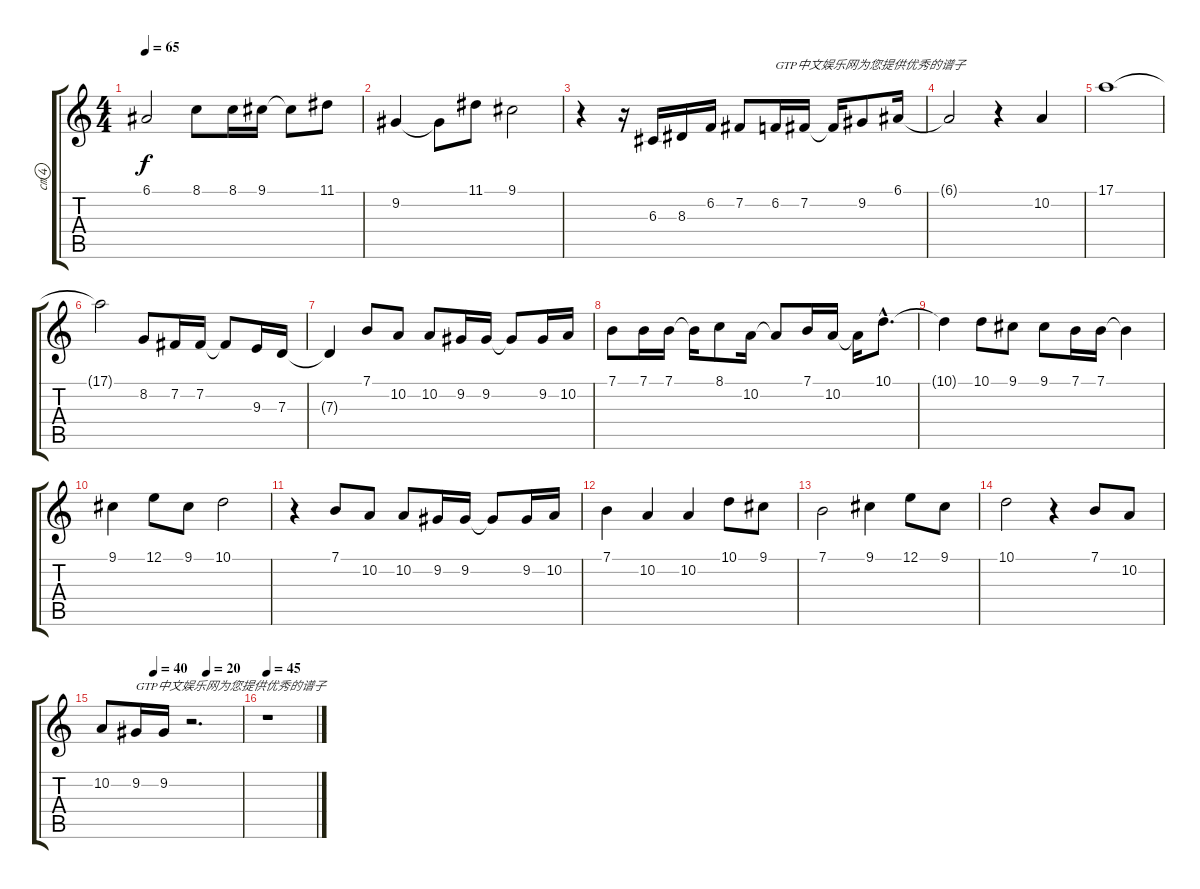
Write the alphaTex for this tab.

\track ("㎝" "㎝") {instrument stringensemble1}
\staff {score tabs}
\tuning (E4 B3 G3 D3 A2 E2) {hide}
\ts (4 4)
\tempo 65
\clef g2
\ks c
6.1.2{dy f} 8.1.8 8.1.16 9.1.16 9.1{t}.8 11.1.8 |
9.2.4 9.2{t}.8 11.1.8 9.1.2 |
r.4 r.16 6.3.16 8.3.16 6.2.16 7.2.8 6.2.16{txt "GTP中文娱乐网为您提供优秀的谱子"} 7.2.16 7.2{t}.16 9.2.8 6.1.16 |
6.1{t}.2 r.4 10.2.4{volume 15} |
17.1.1{volume 8} |
17.1{t}.2 8.2.8{volume 11} 7.2.16 7.2.16 7.2{t}.8 9.3.16 7.3.16 |
7.3{t}.4 7.1.8 10.2.8 10.2.8 9.2.16 9.2.16 9.2{t}.8 9.2.16 10.2.16 |
7.1.8 7.1.16 7.1.16 7.1{t}.16 8.1.8 10.2.16 10.2{t}.8 7.1.16 10.2.16 10.2{t}.16 10.1{hac}.8{d} |
10.1{t}.4 10.1.8 9.1.8 9.1.8 7.1.16 7.1.16 7.1{t}.4 |
9.1.4 12.1.8 9.1.8 10.1.2 |
r.4 7.1.8 10.2.8 10.2.8 9.2.16 9.2.16 9.2{t}.8 9.2.16 10.2.16 |
7.1.4 10.2.4 10.2.4 10.1.8 9.1.8 |
7.1.2 9.1.4 12.1.8 9.1.8 |
10.1.2 r.4 7.1.8 10.2.8 |
\tempo (40 0.375)
\tempo (20 0.75)
10.2.8 9.2.16{txt "GTP中文娱乐网为您提供优秀的谱子"} 9.2.16 r.2{d} |
\tempo 45
r.1
